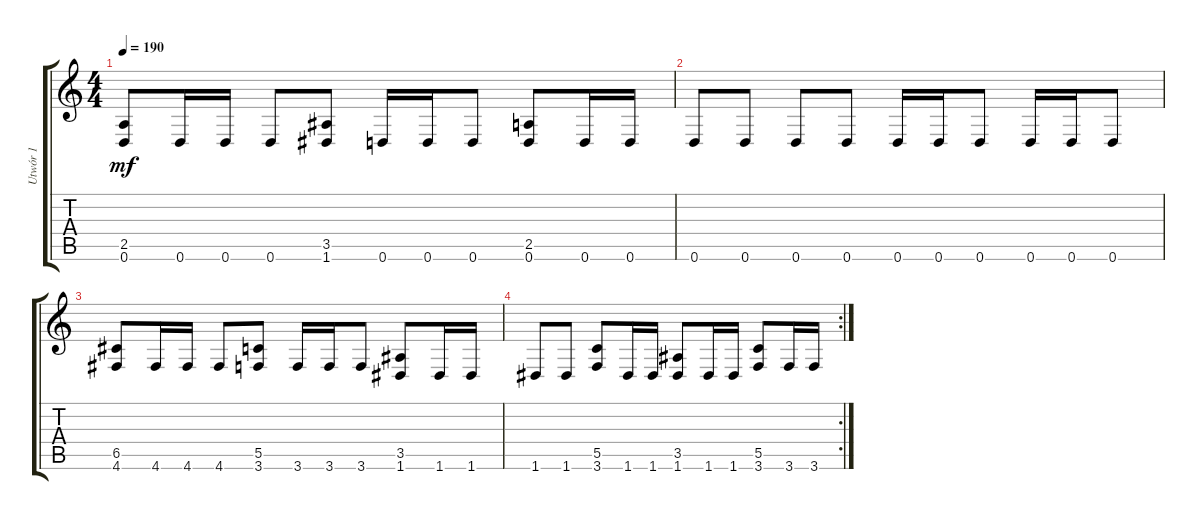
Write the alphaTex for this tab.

\track ("Utwór 1" "Utwór 1") {instrument distortionguitar}
\staff {score tabs}
\tuning (D4 A3 F3 C3 G2 D2) {hide}
\ts (4 4)
\tempo 190
\clef g2
\ks c
(2.5 0.6).8{dy mf} 0.6.16 0.6.16 0.6.8 (3.5 1.6).8 0.6.16 0.6.16 0.6.8 (2.5 0.6).8 0.6.16 0.6.16 |
0.6.8 0.6.8 0.6.8 0.6.8 0.6.16 0.6.16 0.6.8 0.6.16 0.6.16 0.6.8 |
(6.5 4.6).8 4.6.16 4.6.16 4.6.8 (5.5 3.6).8 3.6.16 3.6.16 3.6.8 (3.5 1.6).8 1.6.16 1.6.16 |
\rc 2
1.6.8 1.6.8 (5.5 3.6).8 1.6.16 1.6.16 (3.5 1.6).8 1.6.16 1.6.16 (5.5 3.6).8 3.6.16 3.6.16
